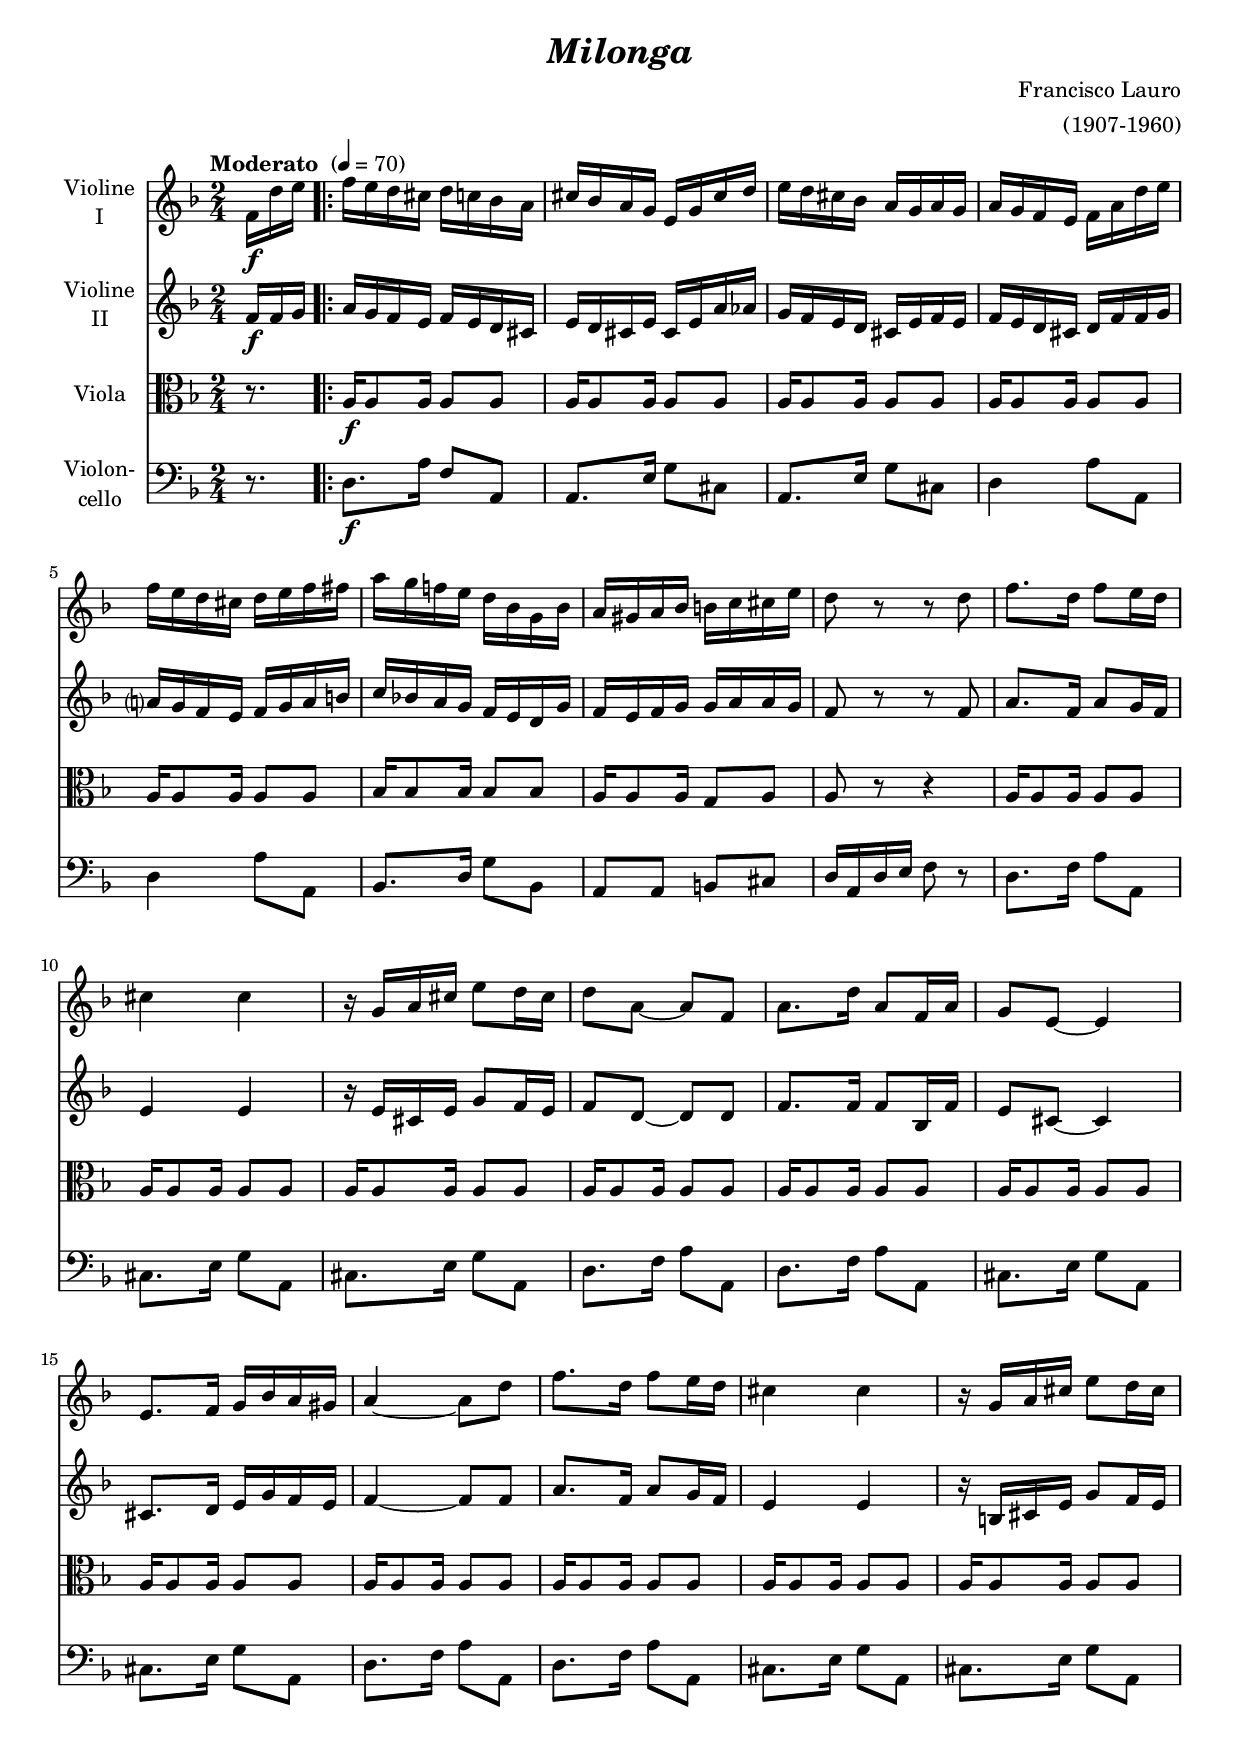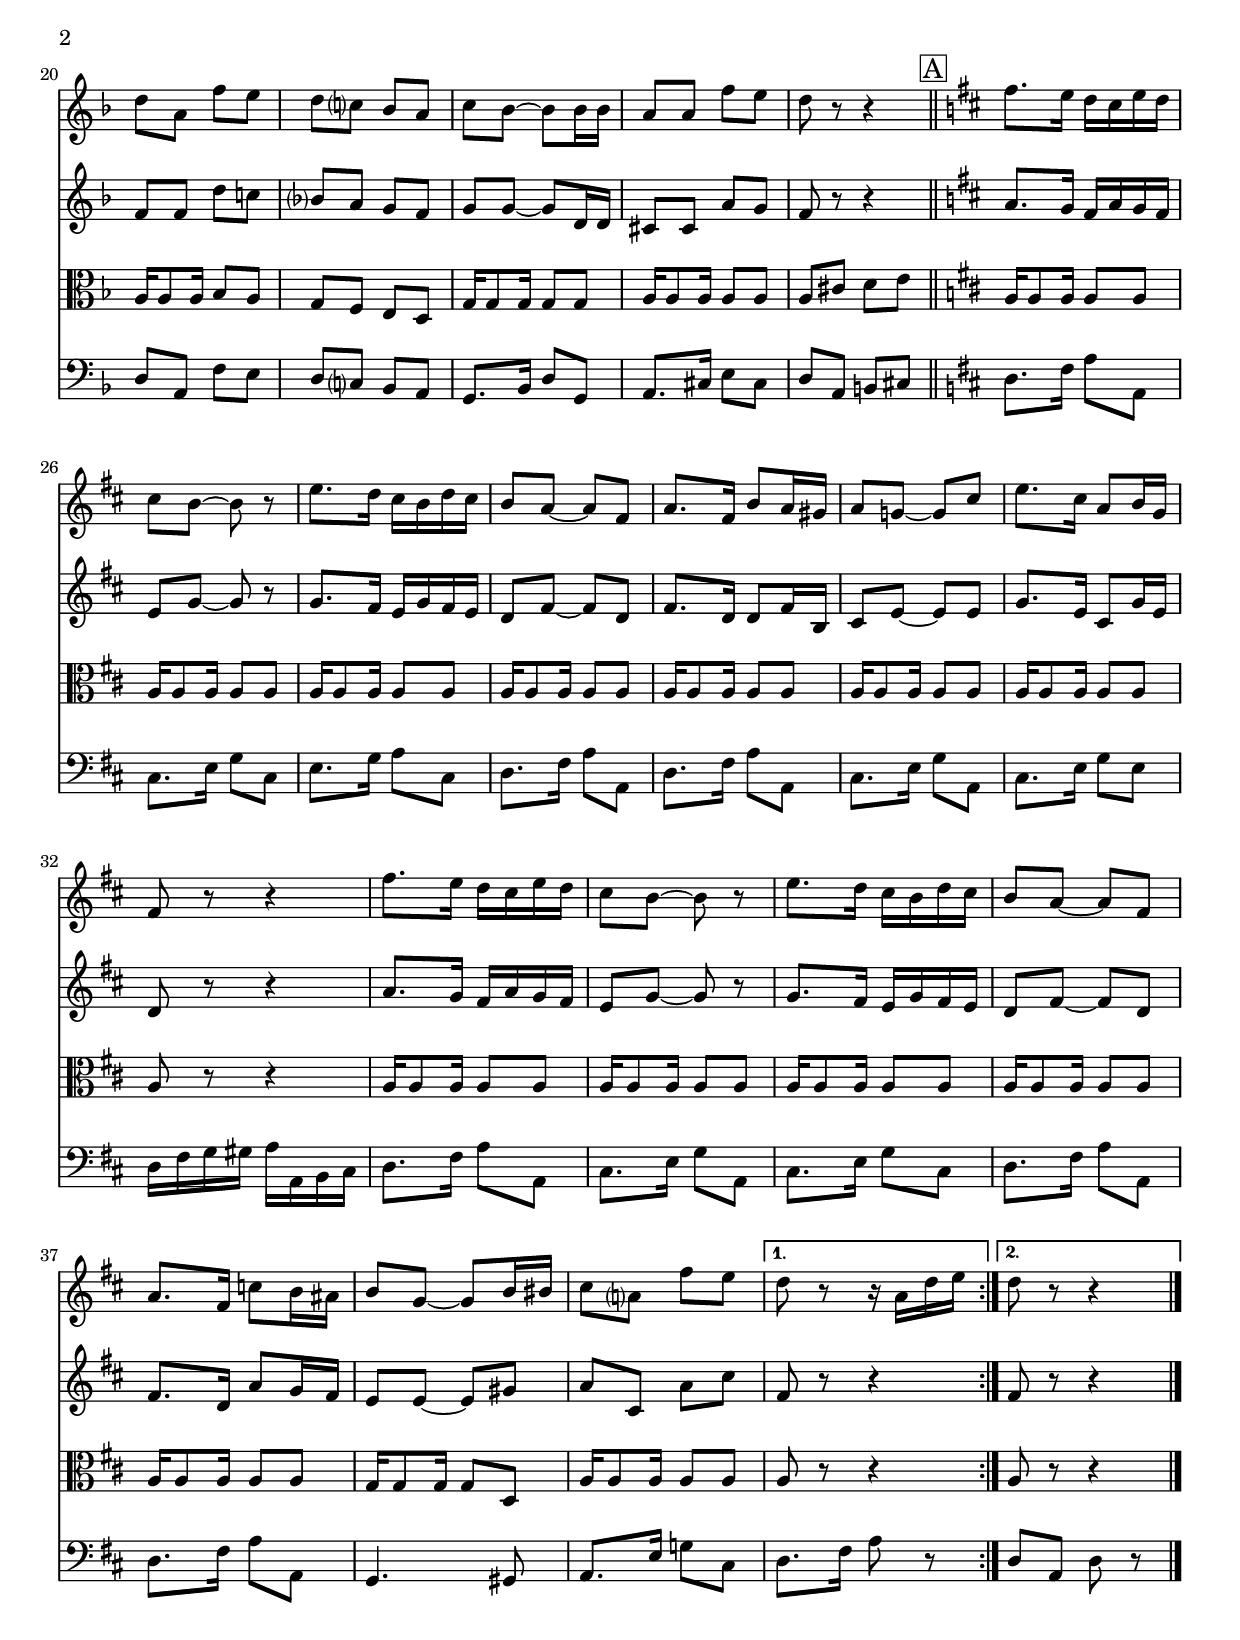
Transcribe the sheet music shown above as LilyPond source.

\version "2.14.2"
\include "deutsch.ly"

#(set-global-staff-size 19)

\header {
  title     = \markup \bold \italic "Milonga"
  composer  = "Francisco Lauro"
  arranger  = "(1907-1960)"
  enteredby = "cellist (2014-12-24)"
}

voiceconsts = {
  \key f \major
  \time 2/4
  \tempo "Moderato " 4=70
  \numericTimeSignature
  \compressFullBarRests
  \set tupletSpannerDuration = #(ly:make-moment 1 4)
}

mifl= "oboe"
mist = "string ensemble 1"
miva = "pizzicato strings"
%miba = "bassoon"
miba = "drawbar organ"

boxa = { \bar "||" \mark \markup \box "A" \key d \major }

va = \relative c' {
  \voiceconsts

  \partial 8. f16\f d' e
  \repeat volta 2 {
    f e d cis d c b a
    cis b a g e g cis d
    e d cis b a g a g
    a g f e f a d e

    f e d cis d e f fis
    a g f! e d b g b
    a gis a b h c cis e
    d8 r r d
    f8. d16 f8 e16 d
    cis4 cis

    r16 g a cis e8 d16 cis
    d8 a~ a f
    a8. d16 a8 f16 a
    g8 e~ e4
    e8. f16 g b a gis
    a4~ a8 d
    f8. d16 f8 e16 d

    cis4 cis
    r16 g a cis e8 d16 cis
    d8 a f' e
    d c? b a
    c b~ b b16 b
    a8 a f' e
    d r r4 \boxa

    fis8. e16 d cis e d
    cis8 h~ h r
    e8. d16 cis h d cis
    h8 a~ a fis
    a8. fis16 h8 a16 gis
    a8 g!~ g cis
    e8. cis16 a8 h16 g

    fis8 r r4
    fis'8. e16 d cis e d
    cis8 h~ h r
    e8. d16 cis h d cis
    h8 a~ a fis

    a8. fis16 c'8 h16 ais
    h8 g~ g h16 his
    cis8 a? fis' e
  }
  \alternative {
    { d r8 r16 a d e }
    { d8 r r4 }
  } \bar "|."
}

vb = \relative c' {
  \voiceconsts

  \partial 8. f16\f f g
  \repeat volta 2 {
    a g f e f e d cis
    e d cis e cis e a as
    g f e d cis e f e
    f e d cis d f f g

    a? g f e f g a h
    c b! a g f e d g
    f e f g g a a g
    f8 r r f
    a8. f16 a8 g16 f
    e4 e

    r16 e cis e g8 f16 e
    f8 d~ d d
    f8. f16 f8 b,16 f'
    e8 cis~ cis4
    cis8. d16 e g f e
    f4~ f8 f
    a8. f16 a8 g16 f

    e4 e
    r16 h cis e g8 f16 e
    f8 f d' c!
    b? a g f
    g g~ g d16 d
    cis8 cis a' g
    f r r4 \boxa

    a8. g16 fis a g fis
    e8 g~ g r
    g8. fis16 e g fis e
    d8 fis~ fis d
    fis8. d16 d8 fis16 h,
    cis8 e~ e e
    g8. e16 cis8 g'16 e

    d8 r r4
    a'8. g16 fis a g fis
    e8 g~ g r
    g8. fis16 e g fis e
    d8 fis~ fis d

    fis8. d16a'8 g16 fis
    e8 e~ e gis
    a cis, a' cis
  }
  \alternative {
    { fis, r r4 }
    { fis8 r r4 }
  } \bar "|."
}

vc = \relative c' {
  \voiceconsts
  \clef "alto"

  \partial 8. r8.
  \repeat volta 2 {
    a16\f a8 a16 a8 a
    a16 a8 a16 a8 a
    a16 a8 a16 a8 a
    a16 a8 a16 a8 a
    a16 a8 a16 a8 a
    b16 b8 b16 b8 b

    a16 a8 a16 g8 a
    a r r4
    a16 a8 a16 a8 a
    a16 a8 a16 a8 a
    a16 a8 a16 a8 a
    a16 a8 a16 a8 a
    a16 a8 a16 a8 a

    a16 a8 a16 a8 a
    a16 a8 a16 a8 a
    a16 a8 a16 a8 a
    a16 a8 a16 a8 a
    a16 a8 a16 a8 a
    a16 a8 a16 a8 a

    a16 a8 a16 b8 a
    g f e d
    g16 g8 g16 g8 g
    a16 a8 a16 a8 a
    a cis d e \boxa

    a,16 a8 a16 a8 a
    a16 a8 a16 a8 a
    a16 a8 a16 a8 a
    a16 a8 a16 a8 a
    a16 a8 a16 a8 a
    a16 a8 a16 a8 a
    a16 a8 a16 a8 a

    a r r4
    a16 a8 a16 a8 a
    a16 a8 a16 a8 a
    a16 a8 a16 a8 a
    a16 a8 a16 a8 a

    a16 a8 a16 a8 a
    g16 g8 g16 g8 d
    a'16 a8 a16 a8 a
  }
  \alternative {
    { a8 r r4 }
    { a8 r r4 }
  } \bar "|."
}

vd = \relative c {
  \voiceconsts
  \clef "bass"

  \partial 8. r8.
  \repeat volta 2 {
    d8.\f a'16 f8 a,
    a8. e'16 g8 cis,
    a8. e'16 g8 cis,
    d4 a'8 a,
    d4 a'8 a,
    b8. d16 g8 b,
    a a h cis

    d16 a d e f8 r
    d8. f16 a8 a,
    cis8. e16 g8 a,
    cis8. e16 g8 a,
    d8. f16 a8 a,
    d8. f16 a8 a,
    cis8. e16 g8 a,
    cis8. e16 g8 a,

    d8. f16 a8 a,
    d8. f16 a8 a,
    cis8. e16 g8 a,
    cis8. e16 g8 a,
    d a f' e
    d c? b a
    g8. b16 d8 g,
    a8. cis16 e8 cis

    d8 a h cis \boxa
    d8. fis16 a8 a,
    cis8. e16 g8 cis,
    e8. g16 a8 cis,
    d8. fis16 a8 a,
    d8. fis16 a8 a,
    cis8. e16 g8 a,

    cis8. e16 g8 e
    d16 fis g gis a a, h cis
    d8. fis16 a8 a,
    cis8. e16 g8 a,
    cis8. e16 g8 cis,

    d8. fis16 a8 a,
    d8. fis16 a8 a,
    g4. gis8
    a8. e'16 g!8 cis,
  }
  \alternative {
    { d8. fis16 a8 r }
    { d, a d r }
  } \bar "|."
}


music = <<
      \new Staff {
        \set Staff.midiInstrument = \mist
        \set Staff.instrumentName = \markup \center-column { "Violine" "I" }
        \transpose f f { \va }
      }

      \new Staff {
        \set Staff.midiInstrument = \mist
        \set Staff.instrumentName = \markup \center-column { "Violine" "II" }
        \transpose f f { \vb }
      }

      \new Staff {
        \set Staff.midiInstrument = \mist
        \set Staff.instrumentName = \markup \center-column { "Viola" }
        \transpose f f { \vc }
      }

      \new Staff {
        \set Staff.midiInstrument = \miba
        \set Staff.instrumentName = \markup \center-column { "Violon-" "cello" }
        \transpose f f { \vd }
      }
>>

\book {
  \score {
   \music
    \layout {}
  }

  \score {
    \unfoldRepeats \music

    \midi {
      \context {
        \Score
      }
    }
  }
}
